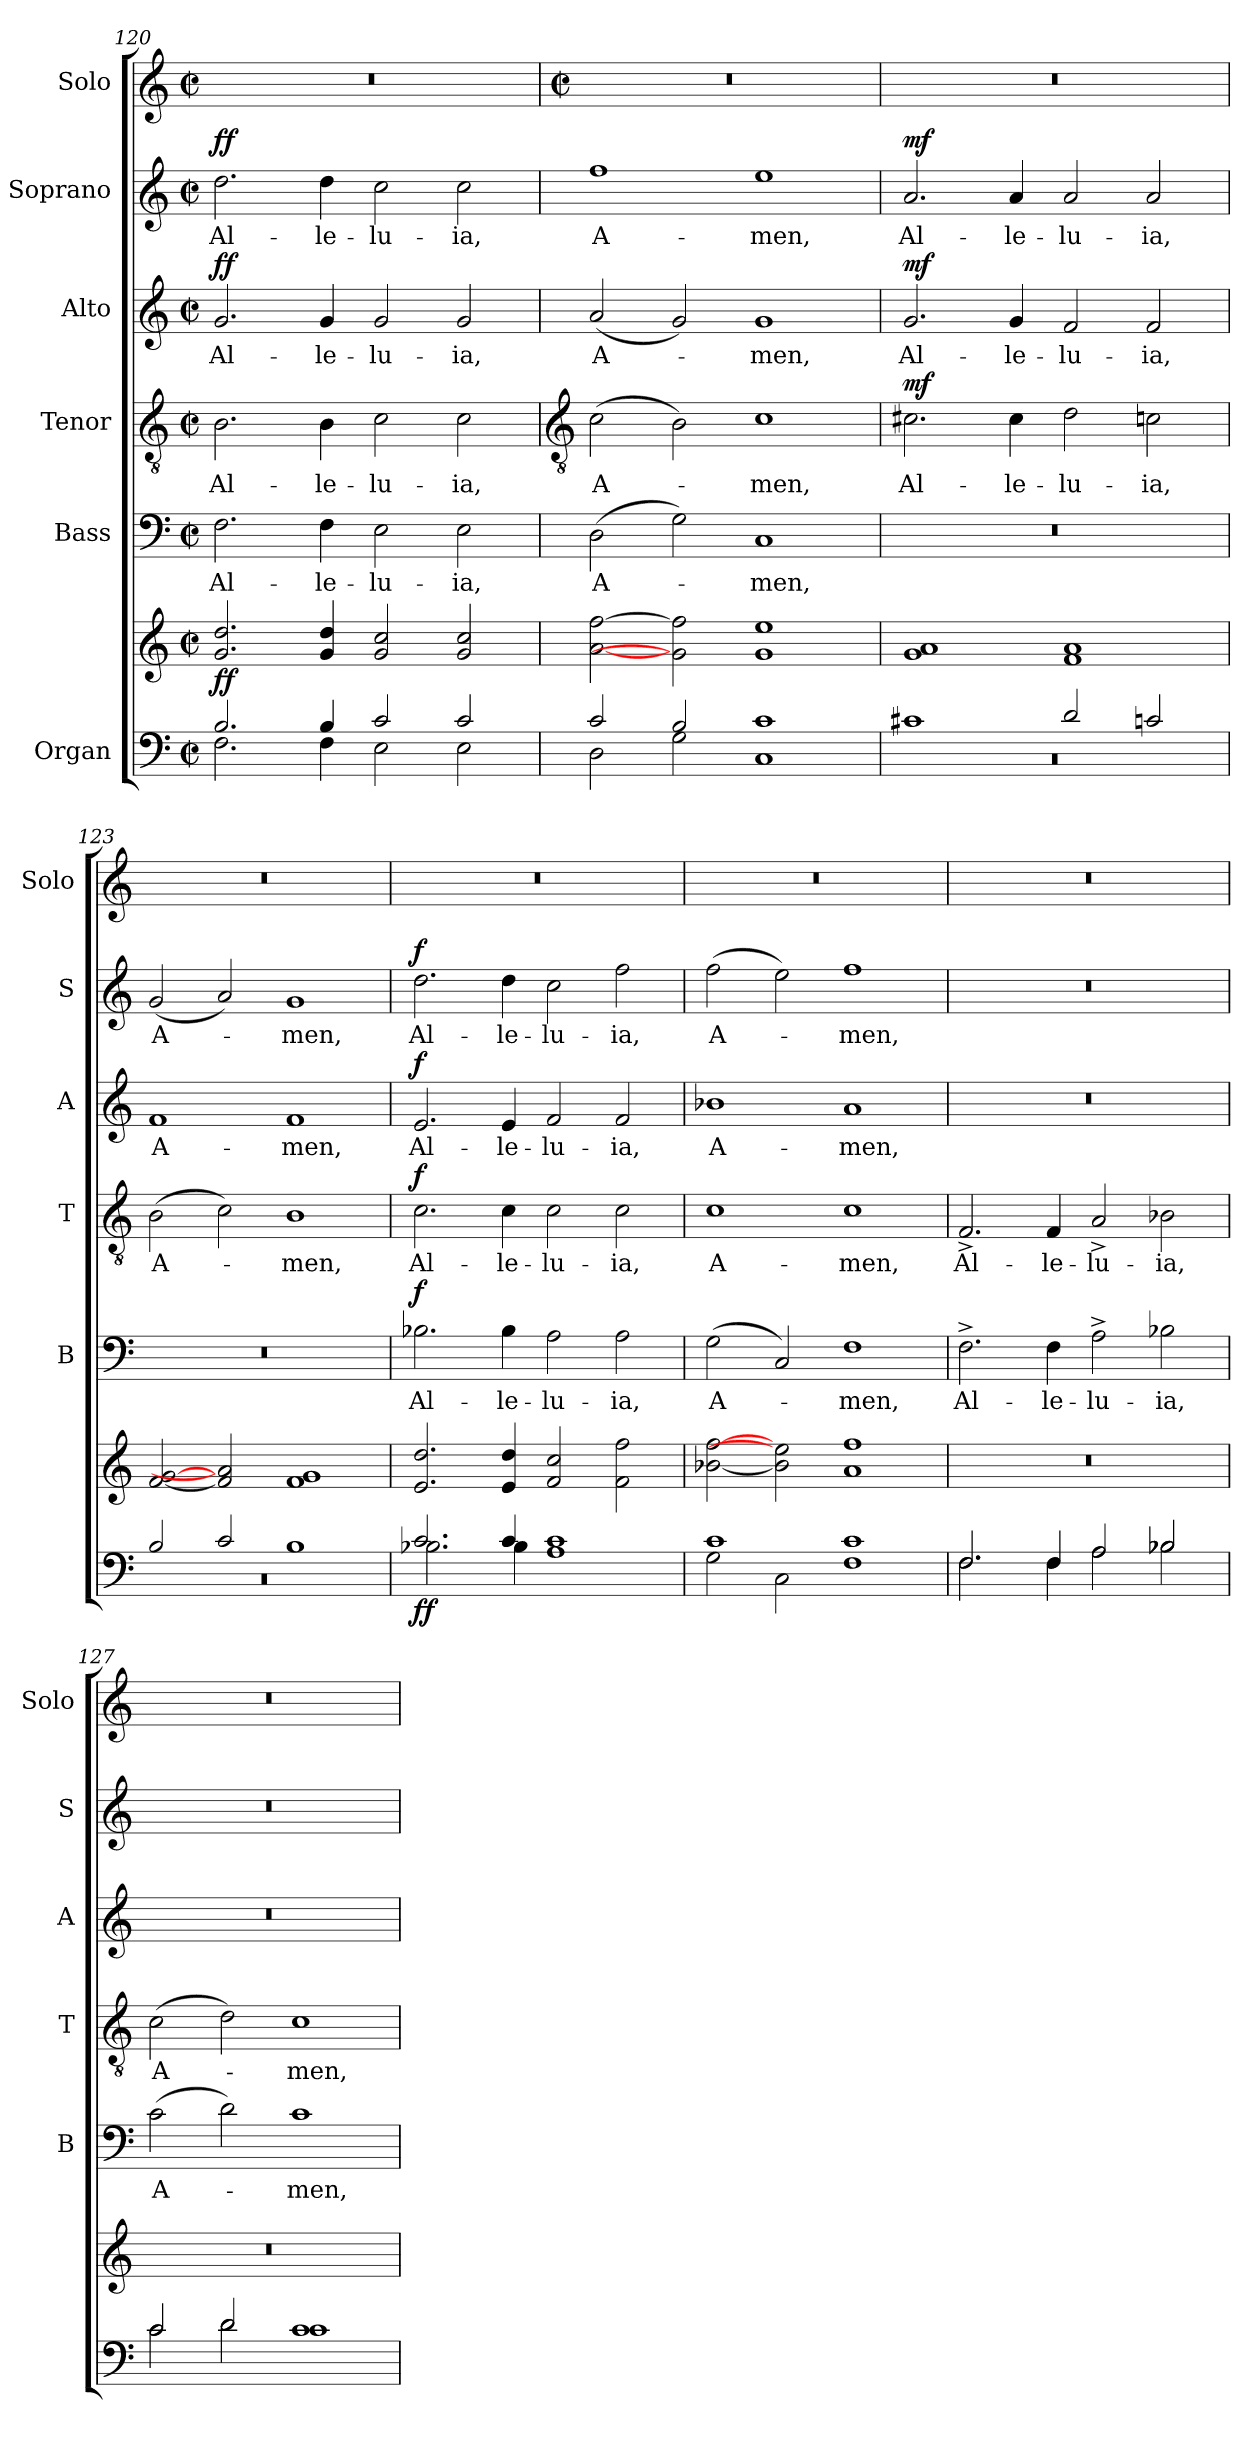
**kern	**kern	**dynam	**kern	**text	**dynam	**kern	**text	**dynam	**kern	**text	**dynam	**kern	**text	**dynam	**kern
*part6	*part6	*part6	*part5	*part5	*part5	*part4	*part4	*part4	*part3	*part3	*part3	*part2	*part2	*part2	*part1
*staff7	*staff6	*staff6/7	*staff5	*staff5	*staff5	*staff4	*staff4	*staff4	*staff3	*staff3	*staff3	*staff2	*staff2	*staff2	*staff1
*I"Organ	*	*	*I"Bass	*	*	*I"Tenor	*	*	*I"Alto	*	*	*I"Soprano	*	*	*I"Solo
*	*	*	*I'B	*	*	*I'T	*	*	*I'A	*	*	*I'S	*	*	*I'Solo
*clefF4	*clefG2	*	*clefF4	*	*	*clefGv2	*	*	*clefG2	*	*	*clefG2	*	*	*clefG2
*k[]	*k[]	*	*k[]	*	*	*k[]	*	*	*k[]	*	*	*k[]	*	*	*k[]
*C:	*C:	*	*C:	*	*	*C:	*	*	*C:	*	*	*C:	*	*	*C:
*M4/2	*M4/2	*	*M4/2	*	*	*M4/2	*	*	*M4/2	*	*	*M4/2	*	*	*M4/2
*met(c|)	*met(c|)	*	*met(c|)	*	*	*met(c|)	*	*	*met(c|)	*	*	*met(c|)	*	*	*met(c|)
=120	=120	=120	=120	=120	=120	=120	=120	=120	=120	=120	=120	=120	=120	=120	=120
*^	*^	*	*	*	*	*	*	*	*	*	*	*	*	*	*
!	!	!	!	!LO:DY:b	!	!LO:LY:b	!	!	!LO:LY:b	!	!	!LO:LY:b	!LO:DY:b	!	!LO:LY:b	!LO:DY:b	!
2.B/	2.F\	2.g 2.dd	0ryy	ff	2.F	Al-	.	2.B	Al-	.	2.g	Al-	ff	2.dd	Al-	ff	0r
!	!	!	!	!	!	!LO:LY:b	!	!	!LO:LY:b	!	!	!LO:LY:b	!	!	!LO:LY:b	!	!
4B/	4F\	4g 4dd	.	.	4F	-le-	.	4B	-le-	.	4g	-le-	.	4dd	-le-	.	.
!	!	!	!	!	!	!LO:LY:b	!	!	!LO:LY:b	!	!	!LO:LY:b	!	!	!LO:LY:b	!	!
2c/	2E\	2g 2cc	.	.	2E	-lu-	.	2c	-lu-	.	2g	-lu-	.	2cc	-lu-	.	.
!	!	!	!	!	!	!LO:LY:b	!	!	!LO:LY:b	!	!	!LO:LY:b	!	!	!LO:LY:b	!	!
2c/	2E\	2g 2cc	.	.	2E	-ia,	.	2c	-ia,	.	2g	-ia,	.	2cc	-ia,	.	.
*	*	*v	*v	*	*	*	*	*	*	*	*	*	*	*	*	*	*
!!LO:LB:g=z
=121	=121	=121	=121	=121	=121	=121	=121	=121	=121	=121	=121	=121	=121	=121	=121	=121
*	*	*	*	*	*	*	*clefGv2	*	*	*	*	*	*	*	*	*
*	*	*	*	*	*	*	*	*	*	*	*	*	*	*	*	*M4/2
*	*	*	*	*	*	*	*	*	*	*	*	*	*	*	*	*met(c|)
!	!	!	!	!	!LO:LY:b	!	!	!LO:LY:b	!	!	!LO:LY:b	!	!	!LO:LY:b	!	!
2c/	2D\	[2a [2ff	.	(>2D	A-	.	(>2c	A-	.	(<2a	A-	.	1ff	A-	.	0r
2B/	2G\	2g] 2ff]	.	2G)	.	.	2B)	.	.	2g)	.	.	.	.	.	.
!	!	!	!	!	!LO:LY:b	!	!	!LO:LY:b	!	!	!LO:LY:b	!	!	!LO:LY:b	!	!
1c/	1C\	1g 1ee	.	1C	men,	.	1c	men,	.	1g	men,	.	1ee	-men,	.	.
=122	=122	=122	=122	=122	=122	=122	=122	=122	=122	=122	=122	=122	=122	=122	=122	=122
!	!	!	!LO:DY:b=2	!	!	!	!	!LO:LY:b	!	!	!LO:LY:b	!	!	!LO:LY:b	!	!
!	!	!	!LO:DY:n=1:b	!	!	!	!	!	!LO:DY:b	!	!	!LO:DY:b	!	!	!LO:DY:b	!
1c#X/	0r	1g 1a	mf mf	0r	.	.	2.c#X	Al-	mf	2.g	Al-	mf	2.a	Al-	mf	0r
!	!	!	!	!	!	!	!	!LO:LY:b	!	!	!LO:LY:b	!	!	!LO:LY:b	!	!
.	.	.	.	.	.	.	4c#	-le-	.	4g	-le-	.	4a	-le-	.	.
!	!	!	!	!	!	!	!	!LO:LY:b	!	!	!LO:LY:b	!	!	!LO:LY:b	!	!
2d/	.	1f 1a	.	.	.	.	2d	-lu-	.	2f	-lu-	.	2a	-lu-	.	.
!	!	!	!	!	!	!	!	!LO:LY:b	!	!	!LO:LY:b	!	!	!LO:LY:b	!	!
2cn/	.	.	.	.	.	.	2cn	-ia,	.	2f	-ia,	.	2a	-ia,	.	.
=123	=123	=123	=123	=123	=123	=123	=123	=123	=123	=123	=123	=123	=123	=123	=123	=123
!	!	!	!	!	!	!	!	!LO:LY:b	!	!	!LO:LY:b	!	!	!LO:LY:b	!	!
2B/	0r	[2f [2g	.	0r	.	.	(>2B	A-	.	1f	A-	.	(<2g	A-	.	0r
2c/	.	2f] 2a]	.	.	.	.	2c)	.	.	.	.	.	2a)	.	.	.
!	!	!	!	!	!	!	!	!LO:LY:b	!	!	!LO:LY:b	!	!	!LO:LY:b	!	!
1B/	.	1f 1g	.	.	.	.	1B	men,	.	1f	-men,	.	1g	men,	.	.
=124	=124	=124	=124	=124	=124	=124	=124	=124	=124	=124	=124	=124	=124	=124	=124	=124
!	!	!	!LO:DY:b=2	!	!LO:LY:b	!	!	!LO:LY:b	!	!	!LO:LY:b	!	!	!LO:LY:b	!	!
!	!	!	!LO:DY:n=1:b	!	!	!LO:DY:b	!	!	!LO:DY:b	!	!	!LO:DY:b	!	!	!LO:DY:b	!
2.c/	2.B-X\	2.e 2.dd	f f	2.B-X	Al-	f	2.c	Al-	f	2.e	Al-	f	2.dd	Al-	f	0r
!	!	!	!	!	!LO:LY:b	!	!	!LO:LY:b	!	!	!LO:LY:b	!	!	!LO:LY:b	!	!
4c/	4B-\	4e 4dd	.	4B-	-le-	.	4c	-le-	.	4e	-le-	.	4dd	-le-	.	.
!	!	!	!	!	!LO:LY:b	!	!	!LO:LY:b	!	!	!LO:LY:b	!	!	!LO:LY:b	!	!
1c/	1A\	2f 2cc	.	2A	-lu-	.	2c	-lu-	.	2f	-lu-	.	2cc	-lu-	.	.
!	!	!	!	!	!LO:LY:b	!	!	!LO:LY:b	!	!	!LO:LY:b	!	!	!LO:LY:b	!	!
.	.	2f 2ff	.	2A	-ia,	.	2c	-ia,	.	2f	-ia,	.	2ff	-ia,	.	.
=125	=125	=125	=125	=125	=125	=125	=125	=125	=125	=125	=125	=125	=125	=125	=125	=125
!	!	!	!	!	!LO:LY:b	!	!	!LO:LY:b	!	!	!LO:LY:b	!	!	!LO:LY:b	!	!
1c/	2G\	[2b-X [2ff	.	(2G	A-	.	1c	A-	.	1b-X	A-	.	(>2ff	A-	.	0r
.	2C\	2b-] 2ee]	.	2C)	.	.	.	.	.	.	.	.	2ee)	.	.	.
!	!	!	!	!	!LO:LY:b	!	!	!LO:LY:b	!	!	!LO:LY:b	!	!	!LO:LY:b	!	!
1c/	1F\	1a 1ff	.	1F	men,	.	1c	-men,	.	1a	-men,	.	1ff	men,	.	.
=126	=126	=126	=126	=126	=126	=126	=126	=126	=126	=126	=126	=126	=126	=126	=126	=126
!	!	!	!	!	!LO:LY:b	!	!	!LO:LY:b	!	!	!	!	!	!	!	!
2.F/	2.F\	0r	.	2.F^	Al-	.	2.F^	Al-	.	0r	.	.	0r	.	.	0r
!	!	!	!	!	!LO:LY:b	!	!	!LO:LY:b	!	!	!	!	!	!	!	!
4F/	4F\	.	.	4F	-le-	.	4F	-le-	.	.	.	.	.	.	.	.
!	!	!	!	!	!LO:LY:b	!	!	!LO:LY:b	!	!	!	!	!	!	!	!
2A/	2A\	.	.	2A^	-lu-	.	2A^	-lu-	.	.	.	.	.	.	.	.
!	!	!	!	!	!LO:LY:b	!	!	!LO:LY:b	!	!	!	!	!	!	!	!
2B-X/	2B-X\	.	.	2B-X	-ia,	.	2B-X	-ia,	.	.	.	.	.	.	.	.
=127	=127	=127	=127	=127	=127	=127	=127	=127	=127	=127	=127	=127	=127	=127	=127	=127
!	!	!	!	!	!LO:LY:b	!	!	!LO:LY:b	!	!	!	!	!	!	!	!
2c/	2c\	0r	.	(>2c	A-	.	(>2c	A-	.	0r	.	.	0r	.	.	0r
2d/	2d\	.	.	2d)	.	.	2d)	.	.	.	.	.	.	.	.	.
!	!	!	!	!	!LO:LY:b	!	!	!LO:LY:b	!	!	!	!	!	!	!	!
1c/	1c\	.	.	1c	men,	.	1c	men,	.	.	.	.	.	.	.	.
*v	*v	*	*	*	*	*	*	*	*	*	*	*	*	*	*	*
=	=	=	=	=	=	=	=	=	=	=	=	=	=	=	=
*-	*-	*-	*-	*-	*-	*-	*-	*-	*-	*-	*-	*-	*-	*-	*-
